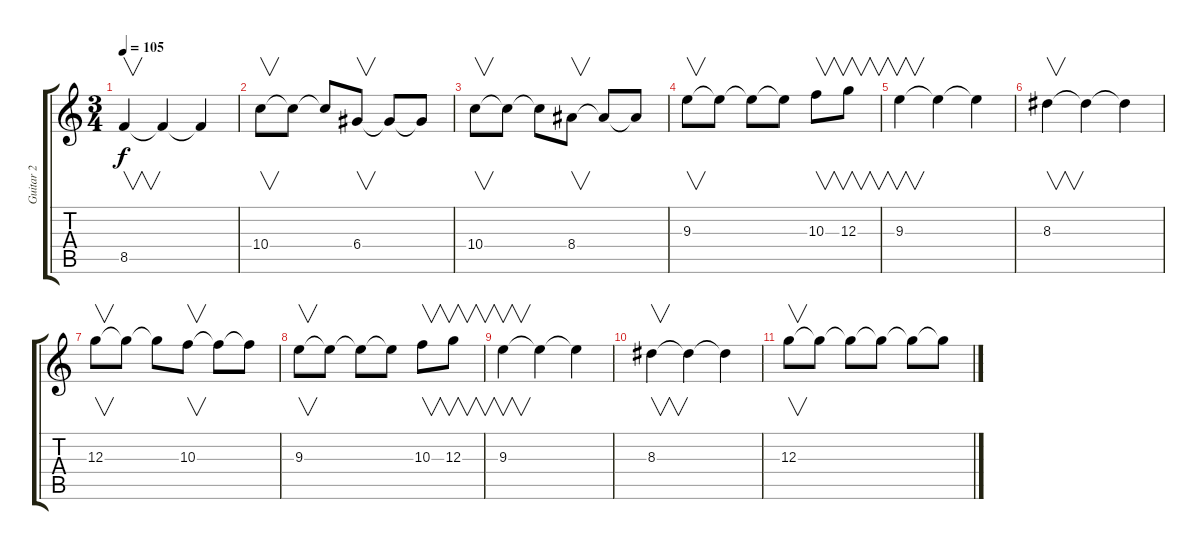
\track ("Guitar 2" "Guitar 2") {instrument distortionguitar}
\staff {score tabs}
\tuning (E4 B3 G3 D3 A2 D2) {hide}
\ts (3 4)
\tempo 105
\clef g2
\ks c
8.5.4{v dy f} 8.5{t}.4 8.5{t}.4 |
10.4.8{v} 10.4{t}.8 10.4{t}.8 6.4.8{v} 6.4{t}.8 6.4{t}.8 |
10.4.8{v} 10.4{t}.8 10.4{t}.8 8.4.8{v} 8.4{t}.8 8.4{t}.8 |
9.3.8{v} 9.3{t}.8 9.3{t}.8 9.3{t}.8 10.3.8{v} 12.3.8{v} |
9.3.4{v} 9.3{t}.4 9.3{t}.4 |
8.3.4{v} 8.3{t}.4 8.3{t}.4 |
12.3.8{v} 12.3{t}.8 12.3{t}.8 10.3.8{v} 10.3{t}.8 10.3{t}.8 |
9.3.8{v} 9.3{t}.8 9.3{t}.8 9.3{t}.8 10.3.8{v} 12.3.8{v} |
9.3.4{v} 9.3{t}.4 9.3{t}.4 |
8.3.4{v} 8.3{t}.4 8.3{t}.4 |
12.3.8{v} 12.3{t}.8 12.3{t}.8 12.3{t}.8 12.3{t}.8 12.3{t}.8
